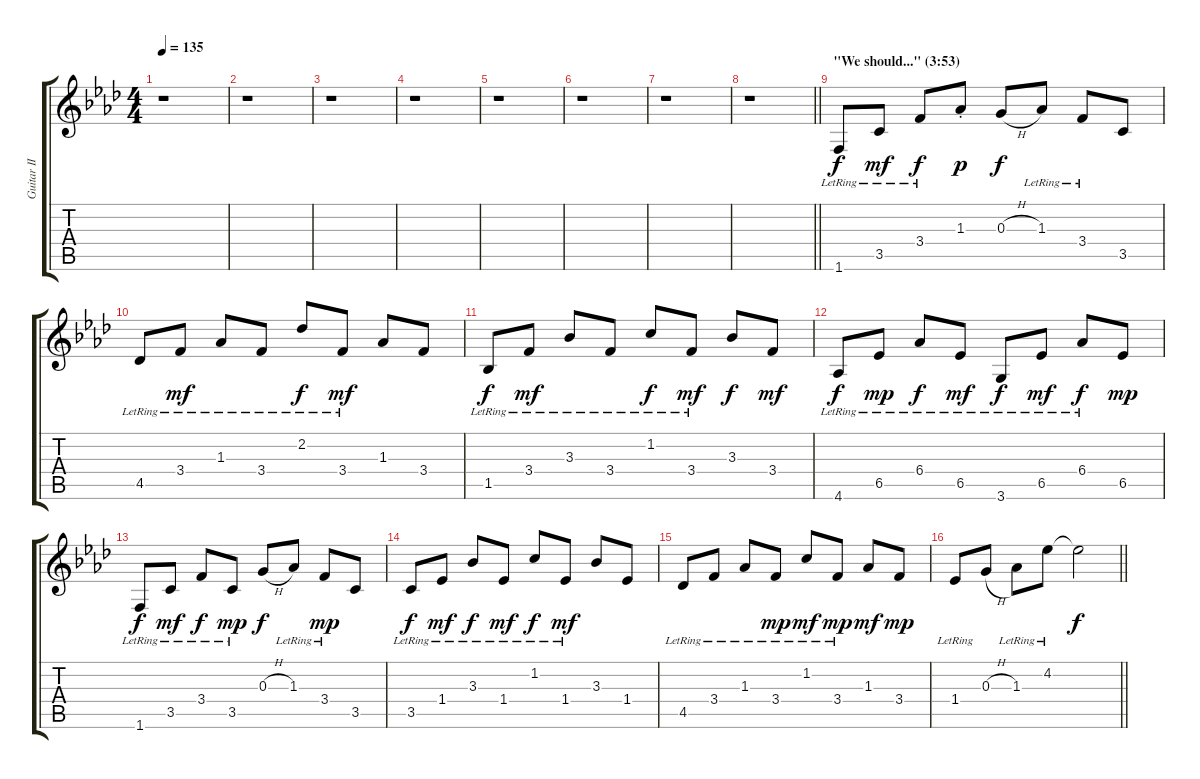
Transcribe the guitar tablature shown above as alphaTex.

\track ("Guitar II" "Guitar II") {instrument acousticguitarsteel}
\staff {score tabs}
\tuning (E4 B3 G3 D3 A2 E2) {hide}
\ts (4 4)
\tempo 135
\clef g2
\ks fminor
r.1{dy f} |
r.1 |
r.1 |
r.1 |
r.1 |
r.1 |
r.1 |
\barLineRight lightlight
r.1 |
\section ("" "\"We should...\" (3:53)")
1.6{lr}.8 3.5{lr}.8{dy mf} 3.4{lr}.8{dy f} 1.3{st}.8{dy p} 0.3{h}.8{dy f} 1.3{lr}.8 3.4{lr}.8 3.5.8 |
4.5{lr}.8 3.4{lr}.8{dy mf} 1.3{lr}.8 3.4{lr}.8 2.2{lr}.8{dy f} 3.4{lr}.8{dy mf} 1.3.8 3.4.8 |
1.5{lr}.8{dy f} 3.4{lr}.8{dy mf} 3.3{lr}.8 3.4{lr}.8 1.2{lr}.8{dy f} 3.4{lr}.8{dy mf} 3.3.8{dy f} 3.4.8{dy mf} |
4.6{lr}.8{dy f} 6.5{lr}.8{dy mp} 6.4{lr}.8{dy f} 6.5{lr}.8{dy mf} 3.6{lr}.8{dy f} 6.5{lr}.8{dy mf} 6.4{lr}.8{dy f} 6.5.8{dy mp} |
1.6{lr}.8{dy f} 3.5{lr}.8{dy mf} 3.4{lr}.8{dy f} 3.5{lr}.8{dy mp} 0.3{h}.8{dy f} 1.3{lr}.8 3.4{lr}.8{dy mp} 3.5.8 |
3.5{lr}.8{dy f} 1.4{lr}.8{dy mf} 3.3{lr}.8{dy f} 1.4{lr}.8{dy mf} 1.2{lr}.8{dy f} 1.4{lr}.8{dy mf} 3.3.8 1.4.8 |
4.5{lr}.8 3.4{lr}.8 1.3{lr}.8 3.4{lr}.8{dy mp} 1.2{lr}.8{dy mf} 3.4{lr}.8{dy mp} 1.3.8{dy mf} 3.4.8{dy mp} |
\barLineRight lightlight
1.4{lr}.8 0.3{h}.8 1.3{lr}.8 4.2{lr}.8 4.2{t}.2{dy f}
